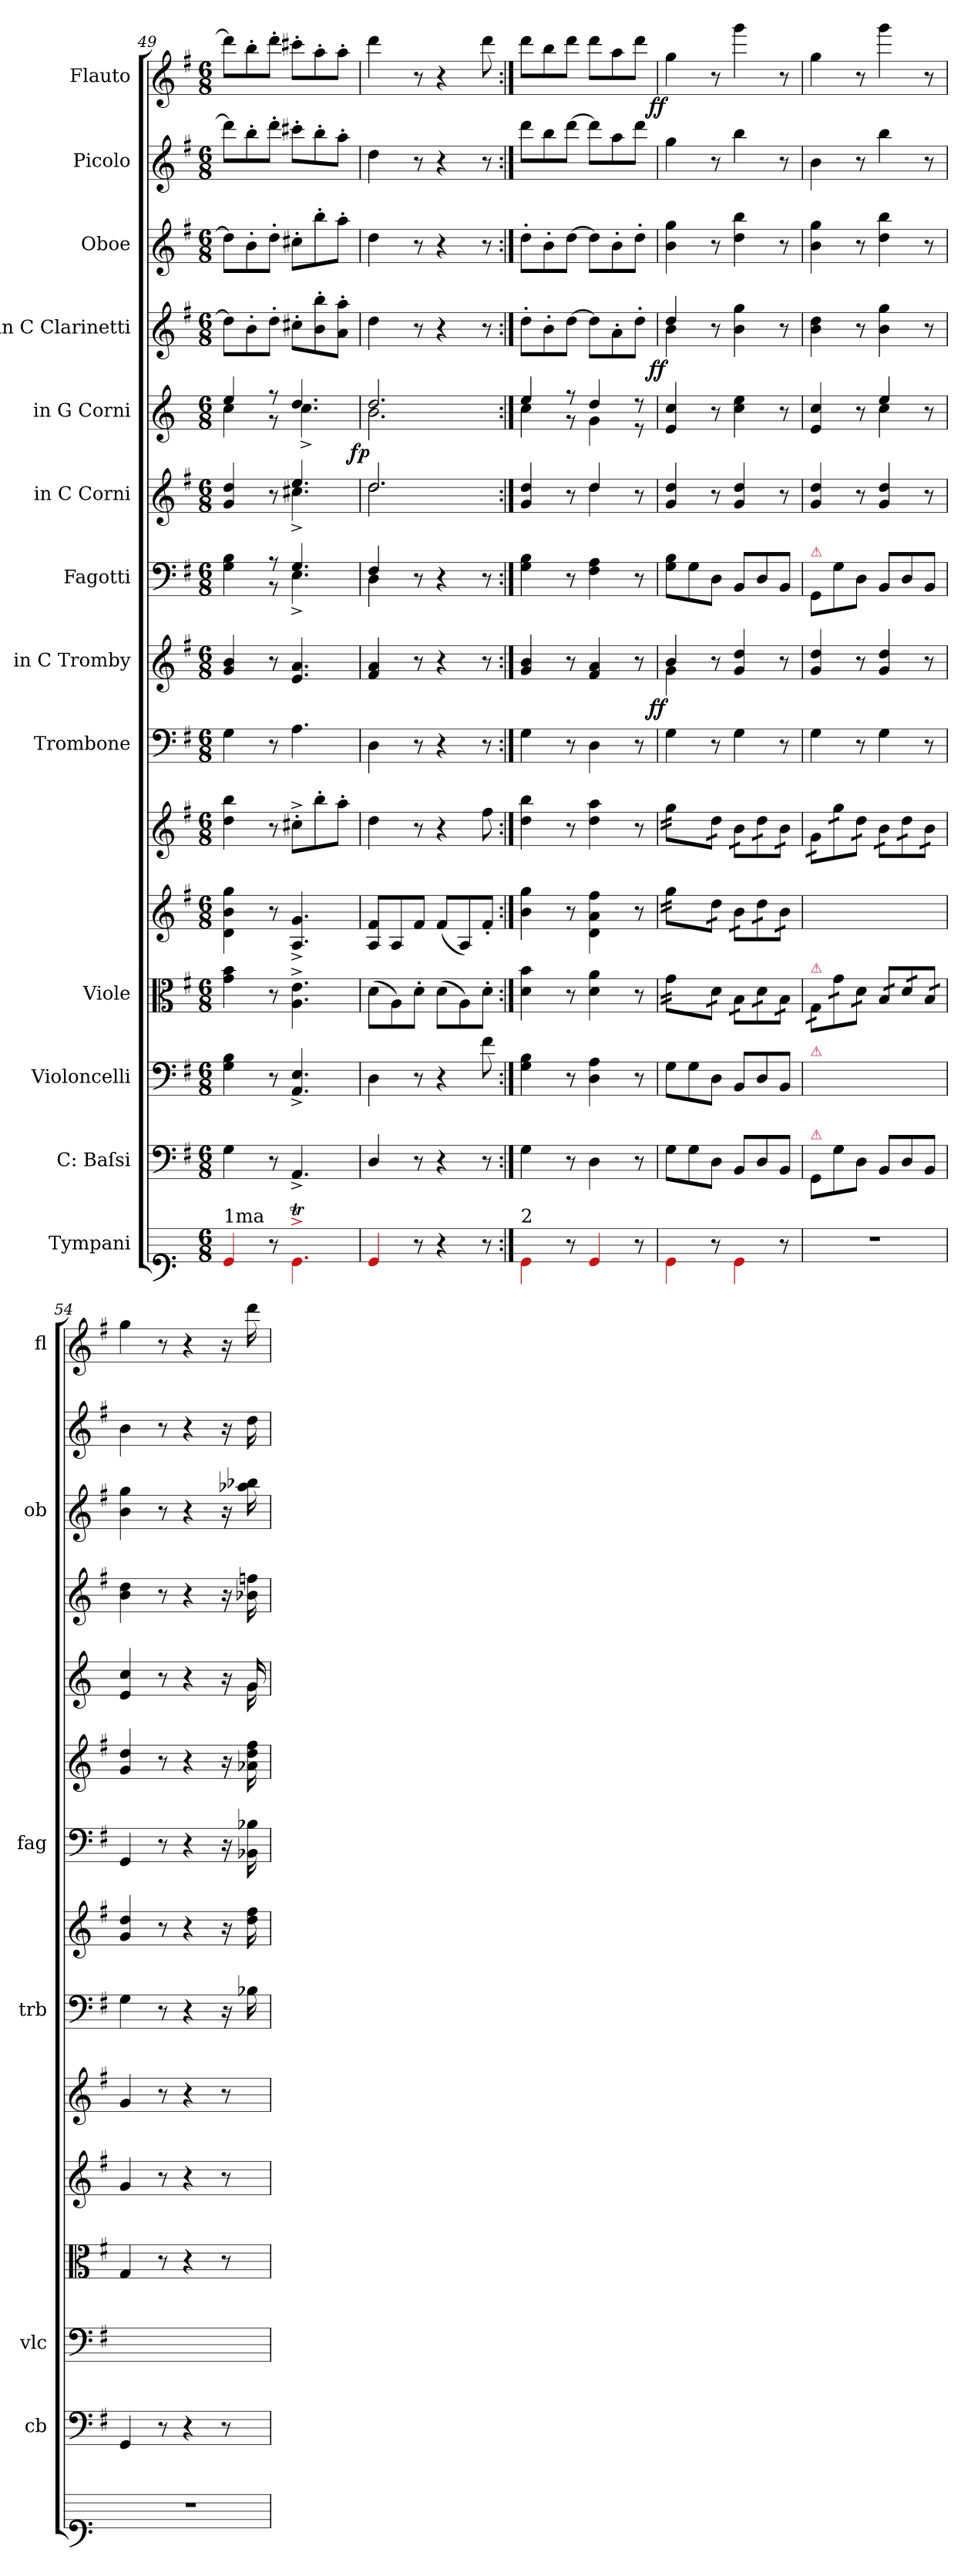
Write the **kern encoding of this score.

**kern	**kern	**dynam	**kern	**kern	**kern	**kern	**dynam	**kern	**kern	**dynam	**kern	**kern	**kern	**dynam	**kern	**dynam	**kern	**kern	**kern	**dynam
*part15	*part14	*part14	*part13	*part12	*part11	*part10	*part10	*part9	*part8	*part8	*part7	*part6	*part5	*part5	*part4	*part4	*part3	*part2	*part1	*part1
*staff15	*staff14	*staff14	*staff13	*staff12	*staff11	*staff10	*staff10	*staff9	*staff8	*staff8	*staff7	*staff6	*staff5	*staff5	*staff4	*staff4	*staff3	*staff2	*staff1	*staff1
*I"Tympani	*I"C: Baſsi	*	*I"Violoncelli	*I"Viole	*	*	*	*I"Trombone	*I"in C Tromby	*	*I"Fagotti	*I"in C Corni	*I"in G Corni	*	*I"in C Clarinetti	*	*I"Oboe	*I"Picolo	*I"Flauto	*
*	*I'cb	*	*I'vlc	*	*	*	*	*I'trb	*	*	*I'fag	*	*	*	*	*	*I'ob	*	*I'fl	*
*clefF1	*clefF4	*	*clefF4	*clefC3	*clefG2	*clefG2	*	*clefF4	*clefG2	*	*clefF4	*clefG2	*clefG2	*	*clefG2	*	*clefG2	*clefG2	*clefG2	*
*	*	*	*	*	*	*	*	*	*	*	*	*	*ITrd3c5	*	*	*	*	*	*	*
*k[]	*k[f#]	*	*k[f#]	*k[f#]	*k[f#]	*k[f#]	*	*k[f#]	*k[f#]	*	*k[f#]	*k[f#]	*k[f#]	*	*k[f#]	*	*k[f#]	*k[f#]	*k[f#]	*
*M6/8	*M6/8	*	*M6/8	*M6/8	*M6/8	*M6/8	*	*M6/8	*M6/8	*	*M6/8	*M6/8	*M6/8	*	*M6/8	*	*M6/8	*M6/8	*M6/8	*
=49	=49	=49	=49	=49	=49	=49	=49	=49	=49	=49	=49	=49	=49	=49	=49	=49	=49	=49	=49	=49
*	*	*	*	*	*	*	*	*	*	*	*^	*^	*^	*	*	*	*	*	*	*
!LO:TX:a:t=1ma	!	!	!	!	!	!	!	!	!	!	!	!	!	!	!	!	!	!	!	!	!	!	!
4Re/	4G\	.	4G\ 4B\	4g\ 4b\	4d\ 4b\ 4gg\	4dd\ 4bb\	.	4G\	4g/ 4b/	.	4G\ 4B\	4ryy	4g/ 4dd/	4ryy	4b/	4g\	.	8dd\L]	.	8dd\L]	8ddd\L]	8ddd\L]	.
.	.	.	.	.	.	.	.	.	.	.	.	.	.	.	.	.	.	8b'\	.	8b'\	8bb'\	8bb'\	.
8r	8r	.	8r	8r	8r	8r	.	8r	8r	.	8r	8r	8r	8ryy	8r	8r	.	8dd'\J	.	8dd'\J	8ddd'\J	8ddd'\J	.
4.Ret^<\	4.AA^/	.	4.AA^/ 4.E^/	4.A^<\ 4.e^<\	4.A^>/ 4.g^>/	8cc#X'^<\L	.	4.A\	4.e/ 4.a/	.	4.G/	4.E^\	4.ee/	4.cc#X^\	4.a/	4.g^\	.	8cc#X'\L	.	8cc#X'\L	8ccc#X'\L	8ccc#X'\L	.
.	.	.	.	.	.	8bb'\	.	.	.	.	.	.	.	.	.	.	.	8b'\ 8bb'\	.	8bb'\	8bb'\	8aa'\	.
.	.	.	.	.	.	8aa'\J	.	.	.	.	.	.	.	.	.	.	.	8a'\ 8aa'\J	.	8aa'\J	8aa'\J	8aa'\J	.
=50	=50	=50	=50	=50	=50	=50	=50	=50	=50	=50	=50	=50	=50	=50	=50	=50	=50	=50	=50	=50	=50	=50	=50
!	!	!	!	!	!	!	!	!	!	!	!	!	!	!	!	!	!LO:DY:rj	!	!	!	!	!	!
4Re/	4D/	.	4D\	(8d\L	8A/ 8f#/L	4dd\	.	4D\	4f#/ 4a/	.	4F#/	4D\	2.dd/	2.dd\	2.a/	2.f#\	fp	4dd\	.	4dd\	4dd\	4ddd\	.
.	.	.	.	8A\)	8A/	.	.	.	.	.	.	.	.	.	.	.	.	.	.	.	.	.	.
8r	8r	.	8r	8d'\J	8f#/J	8r	.	8r	8r	.	8r	8ryy	.	.	.	.	.	8r	.	8r	8r	8r	.
4r	4r	.	4r	(8d\L	(8f#/L	4r	.	4r	4r	.	4r	4ryy	.	.	.	.	.	4r	.	4r	4r	4r	.
.	.	.	.	8A\)	8A/)	.	.	.	.	.	.	.	.	.	.	.	.	.	.	.	.	.	.
8r	8r	.	8f#\	8d'\J	8f#'/J	8ff#\	.	8r	8r	.	8r	8ryy	.	.	.	.	.	8r	.	8r	8r	8ddd\	.
=51:|!	=51:|!	=51:|!	=51:|!	=51:|!	=51:|!	=51:|!	=51:|!	=51:|!	=51:|!	=51:|!	=51:|!	=51:|!	=51:|!	=51:|!	=51:|!	=51:|!	=51:|!	=51:|!	=51:|!	=51:|!	=51:|!	=51:|!	=51:|!
!LO:TX:a:t=2	!	!	!	!	!	!	!	!	!	!	!	!	!	!	!	!	!	!	!	!	!	!	!
*	*	*	*	*	*	*	*	*	*	*	*v	*v	*	*	*	*	*	*	*	*	*	*	*
4Re\	4G\	.	4G\ 4B\	4d\ 4b\	4b\ 4gg\	4dd\ 4bb\	.	4G\	4g/ 4b/	.	4G\ 4B\	4g/ 4dd/	4ryy	4b/	4g\	.	8dd'\L	.	8dd'\L	8ddd\L	8ddd\L	.
.	.	.	.	.	.	.	.	.	.	.	.	.	.	.	.	.	8b'\	.	8b'\	8bb\	8bb\	.
8r	8r	.	8r	8r	8r	8r	.	8r	8r	.	8r	8r	8ryy	8r	8r	.	[8dd\J	.	[8dd\J	[8ddd\J	8ddd\J	.
4Re/	4D\	.	4D\ 4A\	4d\ 4a\	4d\ 4a\ 4ff#\	4dd\ 4aa\	.	4D\	4f#/ 4a/	.	4F#\ 4A\	4dd/	4dd\	4a/	4d\	.	8dd\L]	.	8dd\L]	8ddd\L]	8ddd\L	.
.	.	.	.	.	.	.	.	.	.	.	.	.	.	.	.	.	8a'\	.	8b'\	8aa\	8aa\	.
8r	8r	.	8r	8r	8r	8r	.	8r	8r	.	8r	8r	8ryy	8r	8r	.	8dd'\J	.	8dd'\J	8ddd\J	8ddd\J	.
=52	=52	=52	=52	=52	=52	=52	=52	=52	=52	=52	=52	=52	=52	=52	=52	=52	=52	=52	=52	=52	=52	=52
*	*	*	*	*	*	*	*	*	*^	*	*	*	*	*	*	*	*^	*	*	*	*	*
!	!	!LO:DY:a:rj	!	!	!	!	!LO:DY:rj	!	!	!	!LO:DY:rj	!	!	!	!	!	!	!	!	!LO:DY:rj	!	!	!	!LO:DY:rj
*	*	*	*	*	*	*	*	*	*	*	*	*	*v	*v	*	*	*	*	*	*	*	*	*	*
*	*	*	*	*	*	*	*	*	*	*	*	*	*	*v	*v	*	*	*	*	*	*	*	*
*	*	*	*	*tremolo	*	*	*	*	*	*	*	*	*	*	*	*	*	*	*	*	*	*
*	*	*	*	*	*tremolo	*	*	*	*	*	*	*	*	*	*	*	*	*	*	*	*	*
*	*	*	*	*	*	*tremolo	*	*	*	*	*	*	*	*	*	*	*	*	*	*	*	*
4Re\	8G\L	ffo	8G\L	16g\LL	16gg\LL	16gg\LL	ffo	4G\	4b/	4g\	ff	8G\ 8B\L	4g/ 4dd/	4B/ 4g/	.	4dd/	4b\	ff	4b\ 4gg\	4gg\	4gg\	ff
.	.	.	.	16g\	16gg\	16gg\	.	.	.	.	.	.	.	.	.	.	.	.	.	.	.	.
.	8G\	.	8G\	16g\	16gg\	16gg\	.	.	.	.	.	8G\	.	.	.	.	.	.	.	.	.	.
.	.	.	.	16g\JJ	16gg\JJ	16gg\JJ	.	.	.	.	.	.	.	.	.	.	.	.	.	.	.	.
8r	8D\J	.	8D\J	16d\	16dd\	16dd\	.	8r	8r	8ryy	.	8D\J	8r	8r	.	8r	8ryy	.	8r	8r	8r	.
.	.	.	.	16d\JJ	16dd\JJ	16dd\JJ	.	.	.	.	.	.	.	.	.	.	.	.	.	.	.	.
4Re\	8BB/L	.	8BB/L	16B\LL	16b\LL	16b\LL	.	4G\	4g/ 4dd/	4ryy	.	8BB/L	4g/ 4dd/	4g\ 4b\	.	4b\ 4gg\	4ryy	.	4dd\ 4bb\	4bb\	4ggg\	.
.	.	.	.	16B\	16b\	16b\	.	.	.	.	.	.	.	.	.	.	.	.	.	.	.	.
.	8D/	.	8D/	16d\	16dd\	16dd\	.	.	.	.	.	8D/	.	.	.	.	.	.	.	.	.	.
.	.	.	.	16d\	16dd\	16dd\	.	.	.	.	.	.	.	.	.	.	.	.	.	.	.	.
8r	8BB/J	.	8BB/J	16B\	16b\	16b\	.	8r	8r	8ryy	.	8BB/J	8r	8r	.	8r	8ryy	.	8r	8r	8r	.
.	.	.	.	16B\JJ	16b\JJ	16b\JJ	.	.	.	.	.	.	.	.	.	.	.	.	.	.	.	.
=53	=53	=53	=53	=53	=53	=53	=53	=53	=53	=53	=53	=53	=53	=53	=53	=53	=53	=53	=53	=53	=53	=53
*	*	*	*	*	*	*	*	*	*	*	*	*	*	*^	*	*	*	*	*	*	*	*
!	!	!	!	!	!	!	!	!	!	!	!	!LO:TX:a:color=crimson:t=⚠	!	!	!	!	!	!	!	!	!	!	!
!	!	!	!	!LO:TX:a:color=crimson:t=⚠	!	!	!	!	!	!	!	!	!	!	!	!	!	!	!	!	!	!	!
!	!	!	!LO:TX:a:color=crimson:t=⚠	!	!	!	!	!	!	!	!	!	!	!	!	!	!	!	!	!	!	!	!
!	!LO:TX:a:color=crimson:t=⚠	!	!	!	!	!	!	!	!	!	!	!	!	!	!	!	!	!	!	!	!	!	!
*	*	*	*	*	*	*	*	*	*v	*v	*	*	*	*	*	*	*v	*v	*	*	*	*	*
2.r	8GG/L	.	8GG/Lyy	16G/LL	16g\yyLL	16g\LL	.	4G\	4g/ 4dd/	.	8GG/L	4g/ 4dd/	4B/ 4g/	4ryy	.	4b\ 4dd\	.	4b\ 4gg\	4b\	4gg\	.
.	.	.	.	16G/	16g\yy	16g\	.	.	.	.	.	.	.	.	.	.	.	.	.	.	.
.	8G\	.	8G\yy	16g\	16gg\yy	16gg\	.	.	.	.	8G\	.	.	.	.	.	.	.	.	.	.
.	.	.	.	16g\	16gg\yy	16gg\	.	.	.	.	.	.	.	.	.	.	.	.	.	.	.
.	8D\J	.	8D\Jyy	16d\	16dd\yy	16dd\	.	8r	8r	.	8D\J	8r	8r	8ryy	.	8r	.	8r	8r	8r	.
.	.	.	.	16d\JJ	16dd\yyJJ	16dd\JJ	.	.	.	.	.	.	.	.	.	.	.	.	.	.	.
.	8BB/L	.	8BB/Lyy	16B/LL	16b\yyLL	16b\LL	.	4G\	4g/ 4dd/	.	8BB/L	4g/ 4dd/	4b/	4g\	.	4b\ 4gg\	.	4dd\ 4bb\	4bb\	4ggg\	.
.	.	.	.	16B/	16b\yy	16b\	.	.	.	.	.	.	.	.	.	.	.	.	.	.	.
.	8D/	.	8D/yy	16d/	16dd\yy	16dd\	.	.	.	.	8D/	.	.	.	.	.	.	.	.	.	.
.	.	.	.	16d/	16dd\yy	16dd\	.	.	.	.	.	.	.	.	.	.	.	.	.	.	.
.	8BB/J	.	8BB/Jyy	16B/	16b\yy	16b\	.	8r	8r	.	8BB/J	8r	8r	8ryy	.	8r	.	8r	8r	8r	.
.	.	.	.	16B/JJ	16b\yyJJ	16b\JJ	.	.	.	.	.	.	.	.	.	.	.	.	.	.	.
*	*	*	*	*	*	*Xtremolo	*	*	*	*	*	*	*	*	*	*	*	*	*	*	*
*	*	*	*	*	*Xtremolo	*	*	*	*	*	*	*	*	*	*	*	*	*	*	*	*
*	*	*	*	*Xtremolo	*	*	*	*	*	*	*	*	*	*	*	*	*	*	*	*	*
=54	=54	=54	=54	=54	=54	=54	=54	=54	=54	=54	=54	=54	=54	=54	=54	=54	=54	=54	=54	=54	=54
2.r	4GG/	.	4GG/yy	4G/	4g/	4g/	.	4G\	4g/ 4dd/	.	4GG/	4g/ 4dd/	4B/ 4g/	4ryy	.	4b\ 4dd\	.	4b\ 4gg\	4b\	4gg\	.
.	8r	.	8ryy	8r	8r	8r	.	8r	8r	.	8r	8r	8r	8ryy	.	8r	.	8r	8r	8r	.
.	4r	.	4ryy	4r	4r	4r	.	4r	4r	.	4r	4r	4r	4ryy	.	4r	.	4r	4r	4r	.
.	8r	.	8ryy	8r	8r	8r	.	16r	16r	.	16r	16r	16r	16ryy	.	16r	.	16r	16r	16r	.
.	.	.	.	.	.	.	.	16B-X\	16dd\ 16ff#\	.	16BB-X\ 16B-X\	16a-X\ 16dd\ 16ff#\	16d/	16d\	.	16b-X\ 16ffn\	.	16aa-X\ 16bb-X\	16dd\	16ddd\	.
*	*	*	*	*	*	*	*	*	*	*	*	*	*v	*v	*	*	*	*	*	*	*
=	=	=	=	=	=	=	=	=	=	=	=	=	=	=	=	=	=	=	=	=
*-	*-	*-	*-	*-	*-	*-	*-	*-	*-	*-	*-	*-	*-	*-	*-	*-	*-	*-	*-	*-
